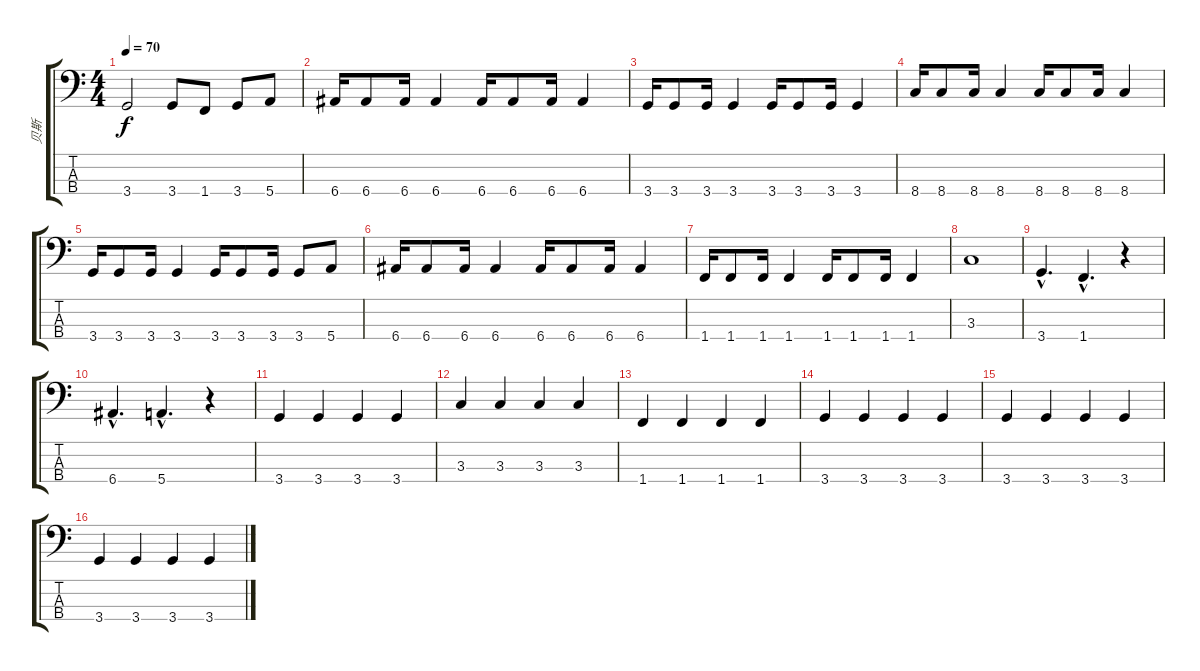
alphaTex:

\track ("贝斯" "贝斯") {instrument fretlessbass}
\staff {score tabs}
\tuning (G2 D2 A1 E1) {hide}
\ts (4 4)
\tempo 70
\clef f4
\ks c
3.4.2{dy f} 3.4.8 1.4.8 3.4.8 5.4.8 |
6.4.16 6.4.8 6.4.16 6.4.4 6.4.16 6.4.8 6.4.16 6.4.4 |
3.4.16 3.4.8 3.4.16 3.4.4 3.4.16 3.4.8 3.4.16 3.4.4 |
8.4.16 8.4.8 8.4.16 8.4.4 8.4.16 8.4.8 8.4.16 8.4.4 |
3.4.16 3.4.8 3.4.16 3.4.4 3.4.16 3.4.8 3.4.16 3.4.8 5.4.8 |
6.4.16 6.4.8 6.4.16 6.4.4 6.4.16 6.4.8 6.4.16 6.4.4 |
1.4.16 1.4.8 1.4.16 1.4.4 1.4.16 1.4.8 1.4.16 1.4.4 |
3.3.1 |
3.4{hac}.4{d} 1.4{hac}.4{d} r.4 |
6.4{hac}.4{d} 5.4{hac}.4{d} r.4 |
3.4.4 3.4.4 3.4.4 3.4.4 |
3.3.4 3.3.4 3.3.4 3.3.4 |
1.4.4 1.4.4 1.4.4 1.4.4 |
3.4.4 3.4.4 3.4.4 3.4.4 |
3.4.4 3.4.4 3.4.4 3.4.4 |
3.4.4 3.4.4 3.4.4 3.4.4
